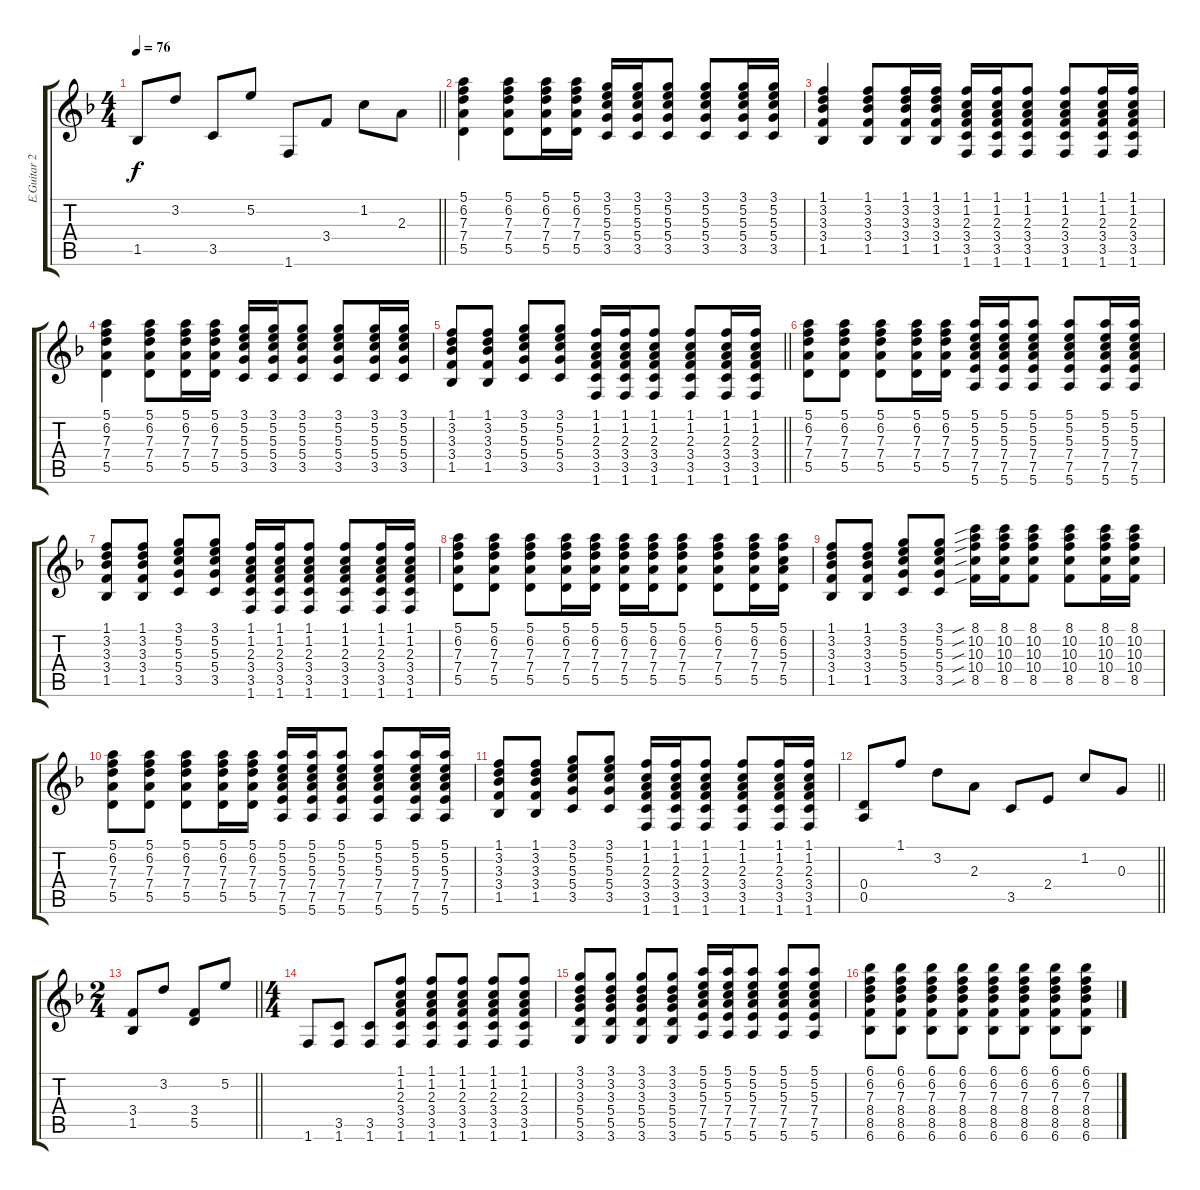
\track ("E.Guitar 2" "E.Guitar 2") {instrument electricguitarclean}
\staff {score tabs}
\tuning (E4 B3 G3 D3 A2 E2) {hide}
\ts (4 4)
\tempo 76
\clef g2
\barLineRight lightlight
\ks f
1.5.8{dy f} 3.2.8 3.5.8 5.2.8 1.6.8 3.4.8 1.2.8 2.3.8 |
(5.1 6.2 7.3 7.4 5.5).4 (5.1 6.2 7.3 7.4 5.5).8 (5.1 6.2 7.3 7.4 5.5).16 (5.1 6.2 7.3 7.4 5.5).16 (3.1 5.2 5.3 5.4 3.5).16 (3.1 5.2 5.3 5.4 3.5).16 (3.1 5.2 5.3 5.4 3.5).8 (3.1 5.2 5.3 5.4 3.5).8 (3.1 5.2 5.3 5.4 3.5).16 (3.1 5.2 5.3 5.4 3.5).16 |
(1.1 3.2 3.3 3.4 1.5).4 (1.1 3.2 3.3 3.4 1.5).8 (1.1 3.2 3.3 3.4 1.5).16 (1.1 3.2 3.3 3.4 1.5).16 (1.1 1.2 2.3 3.4 3.5 1.6).16 (1.1 1.2 2.3 3.4 3.5 1.6).16 (1.1 1.2 2.3 3.4 3.5 1.6).8 (1.1 1.2 2.3 3.4 3.5 1.6).8 (1.1 1.2 2.3 3.4 3.5 1.6).16 (1.1 1.2 2.3 3.4 3.5 1.6).16 |
(5.1 6.2 7.3 7.4 5.5).4 (5.1 6.2 7.3 7.4 5.5).8 (5.1 6.2 7.3 7.4 5.5).16 (5.1 6.2 7.3 7.4 5.5).16 (3.1 5.2 5.3 5.4 3.5).16 (3.1 5.2 5.3 5.4 3.5).16 (3.1 5.2 5.3 5.4 3.5).8 (3.1 5.2 5.3 5.4 3.5).8 (3.1 5.2 5.3 5.4 3.5).16 (3.1 5.2 5.3 5.4 3.5).16 |
\barLineRight lightlight
(1.1 3.2 3.3 3.4 1.5).8 (1.1 3.2 3.3 3.4 1.5).8 (3.1 5.2 5.3 5.4 3.5).8 (3.1 5.2 5.3 5.4 3.5).8 (1.1 1.2 2.3 3.4 3.5 1.6).16 (1.1 1.2 2.3 3.4 3.5 1.6).16 (1.1 1.2 2.3 3.4 3.5 1.6).8 (1.1 1.2 2.3 3.4 3.5 1.6).8 (1.1 1.2 2.3 3.4 3.5 1.6).16 (1.1 1.2 2.3 3.4 3.5 1.6).16 |
(5.1 6.2 7.3 7.4 5.5).8 (5.1 6.2 7.3 7.4 5.5).8 (5.1 6.2 7.3 7.4 5.5).8 (5.1 6.2 7.3 7.4 5.5).16 (5.1 6.2 7.3 7.4 5.5).16 (5.1 5.2 5.3 7.4 7.5 5.6).16 (5.1 5.2 5.3 7.4 7.5 5.6).16 (5.1 5.2 5.3 7.4 7.5 5.6).8 (5.1 5.2 5.3 7.4 7.5 5.6).8 (5.1 5.2 5.3 7.4 7.5 5.6).16 (5.1 5.2 5.3 7.4 7.5 5.6).16 |
(1.1 3.2 3.3 3.4 1.5).8 (1.1 3.2 3.3 3.4 1.5).8 (3.1 5.2 5.3 5.4 3.5).8 (3.1 5.2 5.3 5.4 3.5).8 (1.1 1.2 2.3 3.4 3.5 1.6).16 (1.1 1.2 2.3 3.4 3.5 1.6).16 (1.1 1.2 2.3 3.4 3.5 1.6).8 (1.1 1.2 2.3 3.4 3.5 1.6).8 (1.1 1.2 2.3 3.4 3.5 1.6).16 (1.1 1.2 2.3 3.4 3.5 1.6).16 |
(5.1 6.2 7.3 7.4 5.5).8 (5.1 6.2 7.3 7.4 5.5).8 (5.1 6.2 7.3 7.4 5.5).8 (5.1 6.2 7.3 7.4 5.5).16 (5.1 6.2 7.3 7.4 5.5).16 (5.1 6.2 7.3 7.4 5.5).16 (5.1 6.2 7.3 7.4 5.5).16 (5.1 6.2 7.3 7.4 5.5).8 (5.1 6.2 7.3 7.4 5.5).8 (5.1 6.2 7.3 7.4 5.5).16 (5.1 6.2 5.3 7.4 5.5).16 |
(1.1 3.2 3.3 3.4 1.5).8 (1.1 3.2 3.3 3.4 1.5).8 (3.1 5.2 5.3 5.4 3.5).8 (3.1 5.2 5.3 5.4 3.5).8 (8.1{sib} 10.2{sib} 10.3{sib} 10.4{sib} 8.5{sib}).16 (8.1 10.2 10.3 10.4 8.5).16 (8.1 10.2 10.3 10.4 8.5).8 (8.1 10.2 10.3 10.4 8.5).8 (8.1 10.2 10.3 10.4 8.5).16 (8.1 10.2 10.3 10.4 8.5).16 |
(5.1 6.2 7.3 7.4 5.5).8 (5.1 6.2 7.3 7.4 5.5).8 (5.1 6.2 7.3 7.4 5.5).8 (5.1 6.2 7.3 7.4 5.5).16 (5.1 6.2 7.3 7.4 5.5).16 (5.1 5.2 5.3 7.4 7.5 5.6).16 (5.1 5.2 5.3 7.4 7.5 5.6).16 (5.1 5.2 5.3 7.4 7.5 5.6).8 (5.1 5.2 5.3 7.4 7.5 5.6).8 (5.1 5.2 5.3 7.4 7.5 5.6).16 (5.1 5.2 5.3 7.4 7.5 5.6).16 |
(1.1 3.2 3.3 3.4 1.5).8 (1.1 3.2 3.3 3.4 1.5).8 (3.1 5.2 5.3 5.4 3.5).8 (3.1 5.2 5.3 5.4 3.5).8 (1.1 1.2 2.3 3.4 3.5 1.6).16 (1.1 1.2 2.3 3.4 3.5 1.6).16 (1.1 1.2 2.3 3.4 3.5 1.6).8 (1.1 1.2 2.3 3.4 3.5 1.6).8 (1.1 1.2 2.3 3.4 3.5 1.6).16 (1.1 1.2 2.3 3.4 3.5 1.6).16 |
\barLineRight lightlight
(0.4 0.5).8 1.1.8 3.2.8 2.3.8 3.5.8 2.4.8 1.2.8 0.3.8 |
\ts (2 4)
\barLineRight lightlight
(3.4 1.5).8 3.2.8 (3.4 5.5).8 5.2.8 |
\ts (4 4)
1.6.8 (3.5 1.6).8 (3.5 1.6).8 (1.1 1.2 2.3 3.4 3.5 1.6).8 (1.1 1.2 2.3 3.4 3.5 1.6).8 (1.1 1.2 2.3 3.4 3.5 1.6).8 (1.1 1.2 2.3 3.4 3.5 1.6).8 (1.1 1.2 2.3 3.4 3.5 1.6).8 |
(3.1 3.2 3.3 5.4 5.5 3.6).8 (3.1 3.2 3.3 5.4 5.5 3.6).8 (3.1 3.2 3.3 5.4 5.5 3.6).8 (3.1 3.2 3.3 5.4 5.5 3.6).8 (5.1 5.2 5.3 7.4 7.5 5.6).16 (5.1 5.2 5.3 7.4 7.5 5.6).16 (5.1 5.2 5.3 7.4 7.5 5.6).8 (5.1 5.2 5.3 7.4 7.5 5.6).8 (5.1 5.2 5.3 7.4 7.5 5.6).8 |
(6.1 6.2 7.3 8.4 8.5 6.6).8 (6.1 6.2 7.3 8.4 8.5 6.6).8 (6.1 6.2 7.3 8.4 8.5 6.6).8 (6.1 6.2 7.3 8.4 8.5 6.6).8 (6.1 6.2 7.3 8.4 8.5 6.6).8 (6.1 6.2 7.3 8.4 8.5 6.6).8 (6.1 6.2 7.3 8.4 8.5 6.6).8 (6.1 6.2 7.3 8.4 8.5 6.6).8
